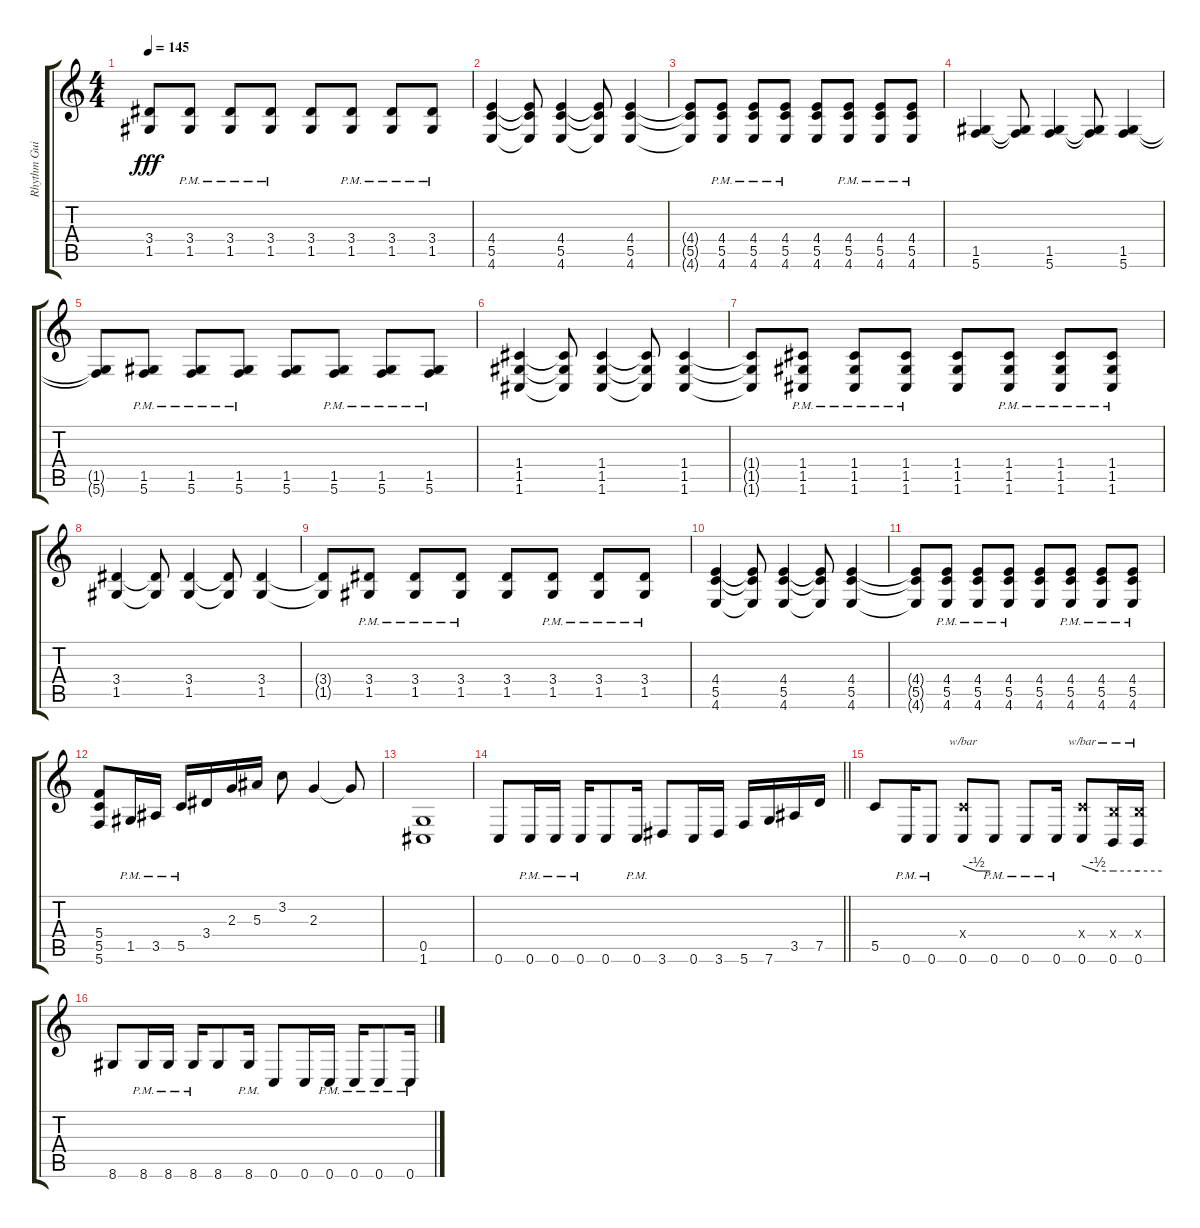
\track ("Rhythm Guitar" "Rhythm Gui") {instrument overdrivenguitar}
\staff {score tabs}
\tuning (D4 A3 F3 C3 G2 C2) {hide}
\ts (4 4)
\tempo 145
\clef g2
\ks c
(3.4{t} 1.5{t}).8{dy fff} (3.4{pm} 1.5{pm}).8 (3.4{pm} 1.5{pm}).8 (3.4{pm} 1.5{pm}).8 (3.4 1.5).8 (3.4{pm} 1.5{pm}).8 (3.4{pm} 1.5{pm}).8 (3.4{pm} 1.5{pm}).8 |
(4.4 5.5 4.6).4 (4.4{t} 5.5{t} 4.6{t}).8 (4.4 5.5 4.6).4 (4.4{t} 5.5{t} 4.6{t}).8 (4.4 5.5 4.6).4 |
(4.4{t} 5.5{t} 4.6{t}).8 (4.4{pm} 5.5{pm} 4.6{pm}).8 (4.4{pm} 5.5{pm} 4.6{pm}).8 (4.4{pm} 5.5{pm} 4.6{pm}).8 (4.4 5.5 4.6).8 (4.4{pm} 5.5{pm} 4.6{pm}).8 (4.4{pm} 5.5{pm} 4.6{pm}).8 (4.4{pm} 5.5{pm} 4.6{pm}).8 |
(1.5 5.6).4 (1.5{t} 5.6{t}).8 (1.5 5.6).4 (1.5{t} 5.6{t}).8 (1.5 5.6).4 |
(1.5{t} 5.6{t}).8 (1.5{pm} 5.6{pm}).8 (1.5{pm} 5.6{pm}).8 (1.5{pm} 5.6{pm}).8 (1.5 5.6).8 (1.5{pm} 5.6{pm}).8 (1.5{pm} 5.6{pm}).8 (1.5{pm} 5.6{pm}).8 |
(1.4 1.5 1.6).4 (1.4{t} 1.5{t} 1.6{t}).8 (1.4 1.5 1.6).4 (1.4{t} 1.5{t} 1.6{t}).8 (1.4 1.5 1.6).4 |
(1.4{t} 1.5{t} 1.6{t}).8 (1.4{pm} 1.5{pm} 1.6{pm}).8 (1.4{pm} 1.5{pm} 1.6{pm}).8 (1.4{pm} 1.5{pm} 1.6{pm}).8 (1.4 1.5 1.6).8 (1.4{pm} 1.5{pm} 1.6{pm}).8 (1.4{pm} 1.5{pm} 1.6{pm}).8 (1.4{pm} 1.5{pm} 1.6{pm}).8 |
(3.4 1.5).4 (3.4{t} 1.5{t}).8 (3.4 1.5).4 (3.4{t} 1.5{t}).8 (3.4 1.5).4 |
(3.4{t} 1.5{t}).8 (3.4{pm} 1.5{pm}).8 (3.4{pm} 1.5{pm}).8 (3.4{pm} 1.5{pm}).8 (3.4 1.5).8 (3.4{pm} 1.5{pm}).8 (3.4{pm} 1.5{pm}).8 (3.4{pm} 1.5{pm}).8 |
(4.4 5.5 4.6).4 (4.4{t} 5.5{t} 4.6{t}).8 (4.4 5.5 4.6).4 (4.4{t} 5.5{t} 4.6{t}).8 (4.4 5.5 4.6).4 |
(4.4{t} 5.5{t} 4.6{t}).8 (4.4{pm} 5.5{pm} 4.6{pm}).8 (4.4{pm} 5.5{pm} 4.6{pm}).8 (4.4{pm} 5.5{pm} 4.6{pm}).8 (4.4 5.5 4.6).8 (4.4{pm} 5.5{pm} 4.6{pm}).8 (4.4{pm} 5.5{pm} 4.6{pm}).8 (4.4{pm} 5.5{pm} 4.6{pm}).8 |
(5.4 5.5 5.6).8 1.5{pm}.16 3.5{pm}.16 5.5{pm}.16 3.4.16 2.3.16 5.3.16 3.2.8 2.3.4 2.3{t}.8 |
(0.5 1.6).1 |
\barLineRight lightlight
0.6.8 0.6{pm}.16 0.6{pm}.16 0.6{pm}.16 0.6.8 0.6{pm}.16 3.6.8 0.6.16 3.6.16 5.6.16 7.6.16 3.5.16 7.5.16 |
5.5.8 0.6{pm}.16 0.6{pm}.8 (0.4{x} 0.6).8{tbe (custom default 0 0 30 -2 45 -2 60 -2)} 0.6{pm}.8 0.6{pm}.8 0.6{pm}.16 (0.4{x} 0.6).8{tbe (custom default 0 0 30 -2 60 -2)} (0.4{x} 0.6).16{tbe (hold default 0 -2 60 -2)} (0.4{x} 0.6).16{tbe (hold default 0 -2 60 -2)} |
8.6.8 8.6{pm}.16 8.6{pm}.16 8.6{pm}.16 8.6.8 8.6{pm}.16 0.6.8 0.6.16 0.6{pm}.16 0.6{pm}.16 0.6{pm}.8 0.6{pm}.16
